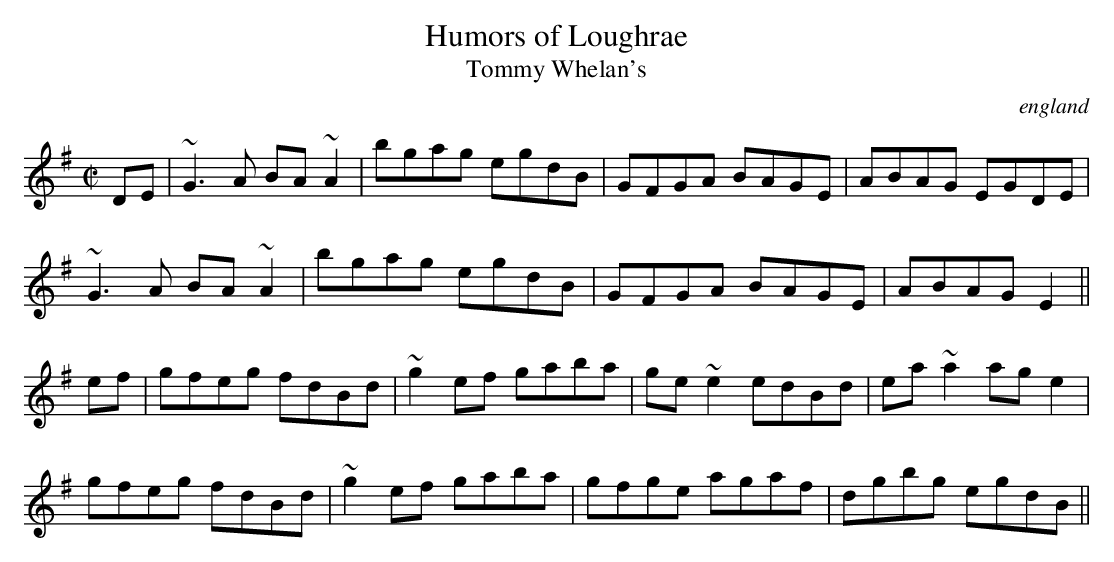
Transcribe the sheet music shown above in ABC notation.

X:1
T:Humors of Loughrae
T:Tommy Whelan's
O:england
M:C|
L:1/8
K:G
DE|~G3A BA~A2|bgag egdB|GFGA BAGE|ABAG EGDE|
~G3A BA~A2|bgag egdB|GFGA BAGE|ABAG E2||
ef|gfeg fdBd|~g2 ef gaba|ge~e2 edBd|ea~a2 ag e2|
gfeg fdBd|~g2 ef gaba|gfge agaf|dgbg egdB||
